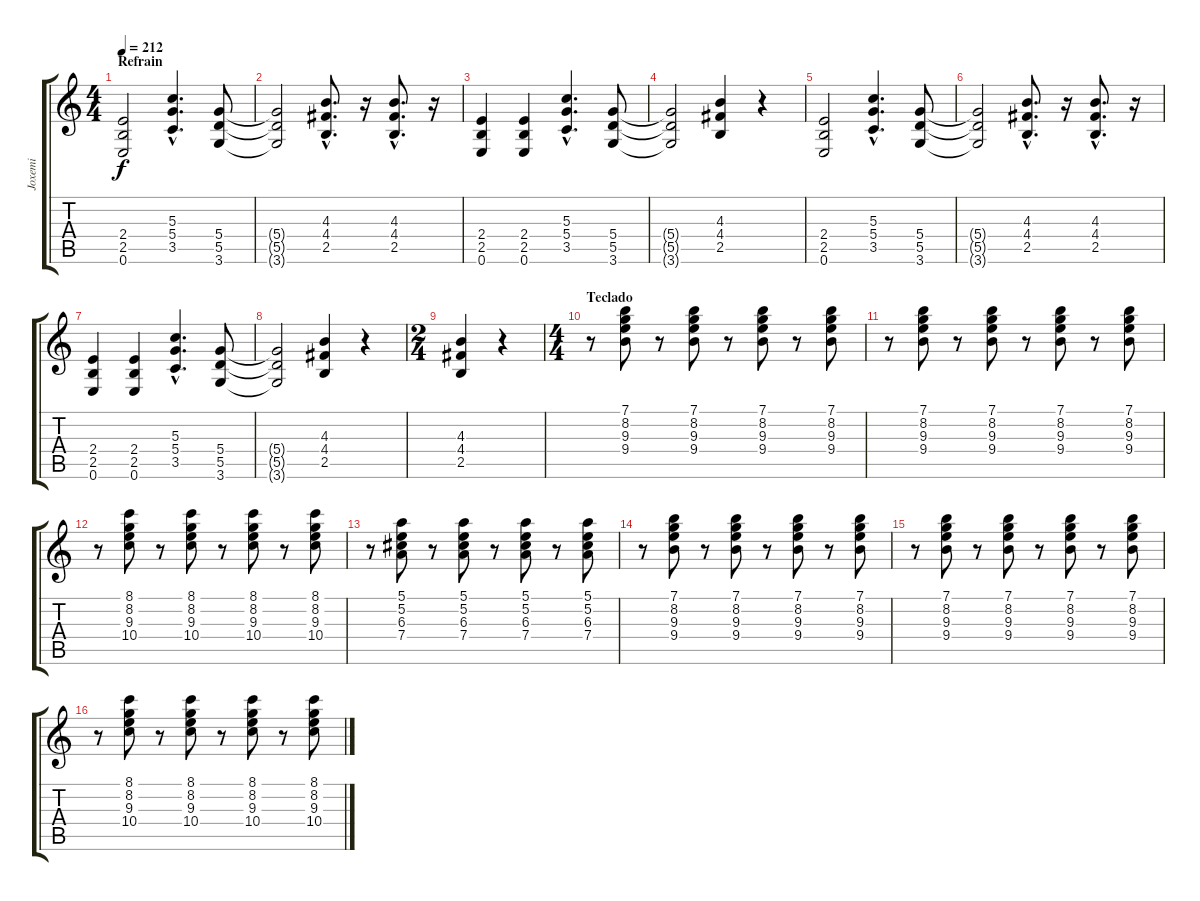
\track ("Joxemi" "Joxemi") {instrument overdrivenguitar}
\staff {score tabs}
\tuning (E4 B3 G3 D3 A2 E2) {hide}
\ts (4 4)
\section ("" "Refrain")
\tempo 212
\clef g2
\ks c
(2.4 2.5 0.6).2{dy f instrument overdrivenguitar} (5.3{hac} 5.4{hac} 3.5{hac}).4{d} (5.4 5.5 3.6).8 |
(5.4{t} 5.5{t} 3.6{t}).2 (4.3{hac} 4.4{hac} 2.5{hac}).8{d} r.16 (4.3{hac} 4.4{hac} 2.5{hac}).8{d} r.16 |
(2.4 2.5 0.6).4 (2.4 2.5 0.6).4 (5.3{hac} 5.4{hac} 3.5{hac}).4{d} (5.4 5.5 3.6).8 |
(5.4{t} 5.5{t} 3.6{t}).2 (4.3 4.4 2.5).4 r.4 |
(2.4 2.5 0.6).2 (5.3{hac} 5.4{hac} 3.5{hac}).4{d} (5.4 5.5 3.6).8 |
(5.4{t} 5.5{t} 3.6{t}).2 (4.3{hac} 4.4{hac} 2.5{hac}).8{d} r.16 (4.3{hac} 4.4{hac} 2.5{hac}).8{d} r.16 |
(2.4 2.5 0.6).4 (2.4 2.5 0.6).4 (5.3{hac} 5.4{hac} 3.5{hac}).4{d} (5.4 5.5 3.6).8 |
(5.4{t} 5.5{t} 3.6{t}).2 (4.3 4.4 2.5).4 r.4 |
\ts (2 4)
(4.3 4.4 2.5).4 r.4 |
\ts (4 4)
\section ("" "Teclado")
r.8{instrument electricguitarmuted} (7.1 8.2 9.3 9.4).8 r.8 (7.1 8.2 9.3 9.4).8 r.8 (7.1 8.2 9.3 9.4).8 r.8 (7.1 8.2 9.3 9.4).8 |
r.8 (7.1 8.2 9.3 9.4).8 r.8 (7.1 8.2 9.3 9.4).8 r.8 (7.1 8.2 9.3 9.4).8 r.8 (7.1 8.2 9.3 9.4).8 |
r.8 (8.1 8.2 9.3 10.4).8 r.8 (8.1 8.2 9.3 10.4).8 r.8 (8.1 8.2 9.3 10.4).8 r.8 (8.1 8.2 9.3 10.4).8 |
r.8 (5.1 5.2 6.3 7.4).8 r.8 (5.1 5.2 6.3 7.4).8 r.8 (5.1 5.2 6.3 7.4).8 r.8 (5.1 5.2 6.3 7.4).8 |
r.8 (7.1 8.2 9.3 9.4).8 r.8 (7.1 8.2 9.3 9.4).8 r.8 (7.1 8.2 9.3 9.4).8 r.8 (7.1 8.2 9.3 9.4).8 |
r.8 (7.1 8.2 9.3 9.4).8 r.8 (7.1 8.2 9.3 9.4).8 r.8 (7.1 8.2 9.3 9.4).8 r.8 (7.1 8.2 9.3 9.4).8 |
r.8 (8.1 8.2 9.3 10.4).8 r.8 (8.1 8.2 9.3 10.4).8 r.8 (8.1 8.2 9.3 10.4).8 r.8 (8.1 8.2 9.3 10.4).8
